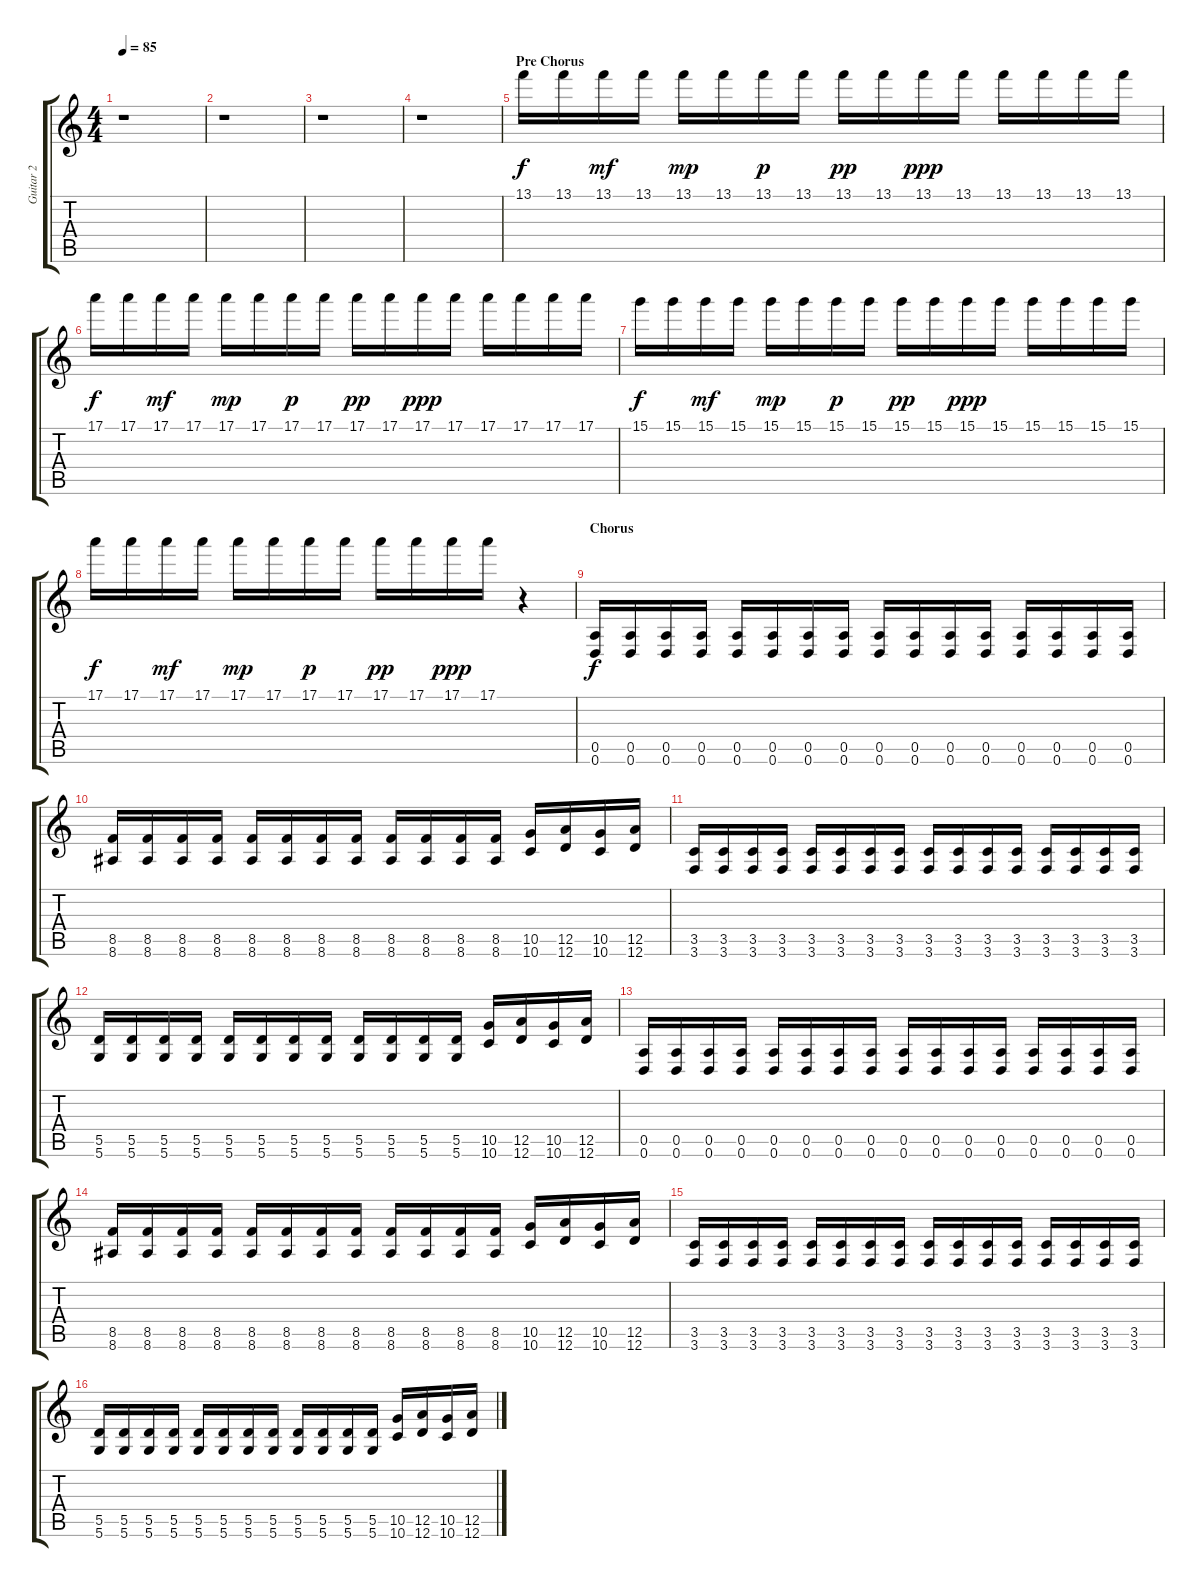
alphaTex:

\track ("Guitar 2" "Guitar 2") {instrument distortionguitar}
\staff {score tabs}
\tuning (E4 B3 G3 D3 A2 D2) {hide}
\ts (4 4)
\tempo 85
\clef g2
\ks c
r.1{dy f} |
r.1 |
r.1 |
r.1 |
\section ("" "Pre Chorus")
13.1.16 13.1.16 13.1.16{dy mf} 13.1.16 13.1.16{dy mp} 13.1.16 13.1.16{dy p} 13.1.16 13.1.16{dy pp} 13.1.16 13.1.16{dy ppp} 13.1.16 13.1.16 13.1.16 13.1.16 13.1.16 |
17.1.16{dy f} 17.1.16 17.1.16{dy mf} 17.1.16 17.1.16{dy mp} 17.1.16 17.1.16{dy p} 17.1.16 17.1.16{dy pp} 17.1.16 17.1.16{dy ppp} 17.1.16 17.1.16 17.1.16 17.1.16 17.1.16 |
15.1.16{dy f} 15.1.16 15.1.16{dy mf} 15.1.16 15.1.16{dy mp} 15.1.16 15.1.16{dy p} 15.1.16 15.1.16{dy pp} 15.1.16 15.1.16{dy ppp} 15.1.16 15.1.16 15.1.16 15.1.16 15.1.16 |
17.1.16{dy f} 17.1.16 17.1.16{dy mf} 17.1.16 17.1.16{dy mp} 17.1.16 17.1.16{dy p} 17.1.16 17.1.16{dy pp} 17.1.16 17.1.16{dy ppp} 17.1.16 r.4 |
\section ("" "Chorus")
(0.5 0.6).16{dy f} (0.5 0.6).16 (0.5 0.6).16 (0.5 0.6).16 (0.5 0.6).16 (0.5 0.6).16 (0.5 0.6).16 (0.5 0.6).16 (0.5 0.6).16 (0.5 0.6).16 (0.5 0.6).16 (0.5 0.6).16 (0.5 0.6).16 (0.5 0.6).16 (0.5 0.6).16 (0.5 0.6).16 |
(8.5 8.6).16 (8.5 8.6).16 (8.5 8.6).16 (8.5 8.6).16 (8.5 8.6).16 (8.5 8.6).16 (8.5 8.6).16 (8.5 8.6).16 (8.5 8.6).16 (8.5 8.6).16 (8.5 8.6).16 (8.5 8.6).16 (10.5 10.6).16 (12.5 12.6).16 (10.5 10.6).16 (12.5 12.6).16 |
(3.5 3.6).16 (3.5 3.6).16 (3.5 3.6).16 (3.5 3.6).16 (3.5 3.6).16 (3.5 3.6).16 (3.5 3.6).16 (3.5 3.6).16 (3.5 3.6).16 (3.5 3.6).16 (3.5 3.6).16 (3.5 3.6).16 (3.5 3.6).16 (3.5 3.6).16 (3.5 3.6).16 (3.5 3.6).16 |
(5.5 5.6).16 (5.5 5.6).16 (5.5 5.6).16 (5.5 5.6).16 (5.5 5.6).16 (5.5 5.6).16 (5.5 5.6).16 (5.5 5.6).16 (5.5 5.6).16 (5.5 5.6).16 (5.5 5.6).16 (5.5 5.6).16 (10.5 10.6).16 (12.5 12.6).16 (10.5 10.6).16 (12.5 12.6).16 |
(0.5 0.6).16 (0.5 0.6).16 (0.5 0.6).16 (0.5 0.6).16 (0.5 0.6).16 (0.5 0.6).16 (0.5 0.6).16 (0.5 0.6).16 (0.5 0.6).16 (0.5 0.6).16 (0.5 0.6).16 (0.5 0.6).16 (0.5 0.6).16 (0.5 0.6).16 (0.5 0.6).16 (0.5 0.6).16 |
(8.5 8.6).16 (8.5 8.6).16 (8.5 8.6).16 (8.5 8.6).16 (8.5 8.6).16 (8.5 8.6).16 (8.5 8.6).16 (8.5 8.6).16 (8.5 8.6).16 (8.5 8.6).16 (8.5 8.6).16 (8.5 8.6).16 (10.5 10.6).16 (12.5 12.6).16 (10.5 10.6).16 (12.5 12.6).16 |
(3.5 3.6).16 (3.5 3.6).16 (3.5 3.6).16 (3.5 3.6).16 (3.5 3.6).16 (3.5 3.6).16 (3.5 3.6).16 (3.5 3.6).16 (3.5 3.6).16 (3.5 3.6).16 (3.5 3.6).16 (3.5 3.6).16 (3.5 3.6).16 (3.5 3.6).16 (3.5 3.6).16 (3.5 3.6).16 |
(5.5 5.6).16 (5.5 5.6).16 (5.5 5.6).16 (5.5 5.6).16 (5.5 5.6).16 (5.5 5.6).16 (5.5 5.6).16 (5.5 5.6).16 (5.5 5.6).16 (5.5 5.6).16 (5.5 5.6).16 (5.5 5.6).16 (10.5 10.6).16 (12.5 12.6).16 (10.5 10.6).16 (12.5 12.6).16
